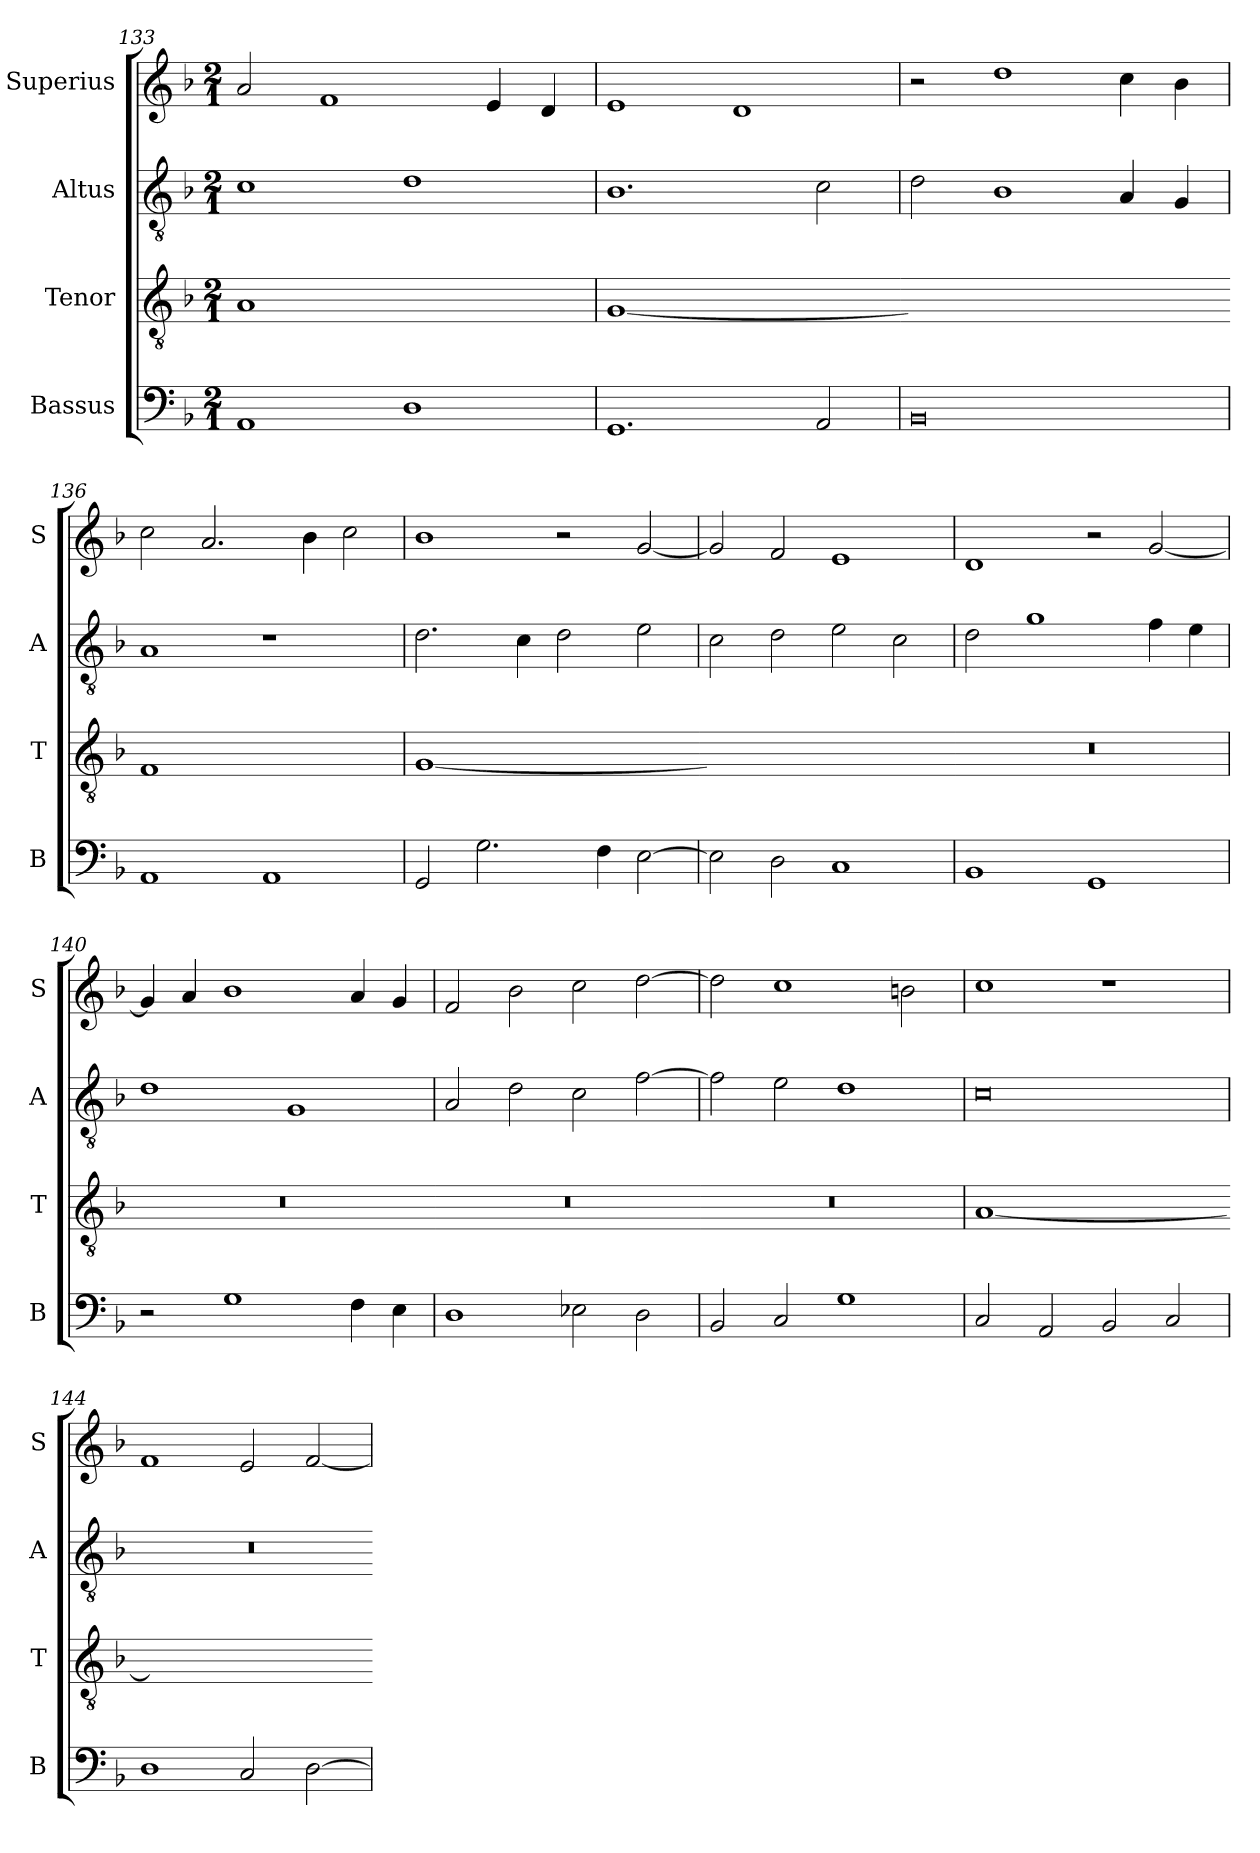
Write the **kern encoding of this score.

**kern	**kern	**kern	**kern
*part4	*part3	*part2	*part1
*staff4	*staff3	*staff2	*staff1
*I"Bassus	*I"Tenor	*I"Altus	*I"Superius
*I'B	*I'T	*I'A	*I'S
*clefF4	*clefGv2	*clefGv2	*clefG2
*k[b-]	*k[b-]	*k[b-]	*k[b-]
*M2/1	*M2/1	*M2/1	*M2/1
=133	=133	=133	=133
!	!LO:N:vis=1	!	!
1AA	0A	1c	2a/
.	.	.	1f
1D	.	1d	.
.	.	.	4e/
.	.	.	4d/
=134	=134	=134	=134
!	!LO:N:vis=1	!	!
1.GG	[0G	1.B-	1e
.	.	.	1d
2AA/	.	2c\	.
=135	=135-	=135	=135
!	!LO:N:vis=1	!	!
0BB-	0Gyy]	2d\	2r
.	.	1B-	1dd
.	.	4A/	4cc\
.	.	4G/	4b-\
=136	=136-	=136	=136
!	!LO:N:vis=1	!	!
1AA	0F	1A	2cc\
.	.	.	2.a/
1AA	.	1r	.
.	.	.	4b-\
.	.	.	2cc\
=137	=137	=137	=137
!	!LO:N:vis=1	!	!
2GG/	[0G	2.d\	1b-
2.G\	.	.	.
.	.	4c\	.
.	.	2d\	2r
4F\	.	.	.
[2E\	.	2e\	[2g/
=138	=138-	=138	=138
!	!LO:N:vis=1	!	!
2E\]	0Gyy]	2c\	2g/]
2D\	.	2d\	2f/
1C	.	2e\	1e
.	.	2c\	.
=139	=139-	=139	=139
!	!LO:N:vis=1	!	!
1BB-	0r	2d\	1d
.	.	1g	.
1GG	.	.	2r
.	.	4f\	[2g/
.	.	4e\	.
=140	=140	=140	=140
!	!LO:N:vis=1	!	!
2r	0r	1d	4g/]
.	.	.	4a/
1G	.	.	1b-
.	.	1G	.
4F\	.	.	4a/
4E\	.	.	4g/
=141	=141-	=141	=141
!	!LO:N:vis=1	!	!
1D	0r	2A/	2f/
.	.	2d\	2b-\
2E-X\	.	2c\	2cc\
2D\	.	[2f\	[2dd\
=142	=142-	=142	=142
!	!LO:N:vis=1	!	!
2BB-/	0r	2f\]	2dd\]
2C/	.	2e\	1cc
1G	.	1d	.
.	.	.	2bn\
=143	=143	=143	=143
!	!LO:N:vis=1	!	!
2C/	[0A	0c	1cc
2AA/	.	.	.
2BB-/	.	.	1r
2C/	.	.	.
=144	=144-	=144	=144
!	!LO:N:vis=1	!	!
1D	0Ayy]	0r	1f
2C/	.	.	2e/
[2D\	.	.	[2f/
=	=-	=	=
*-	*-	*-	*-
